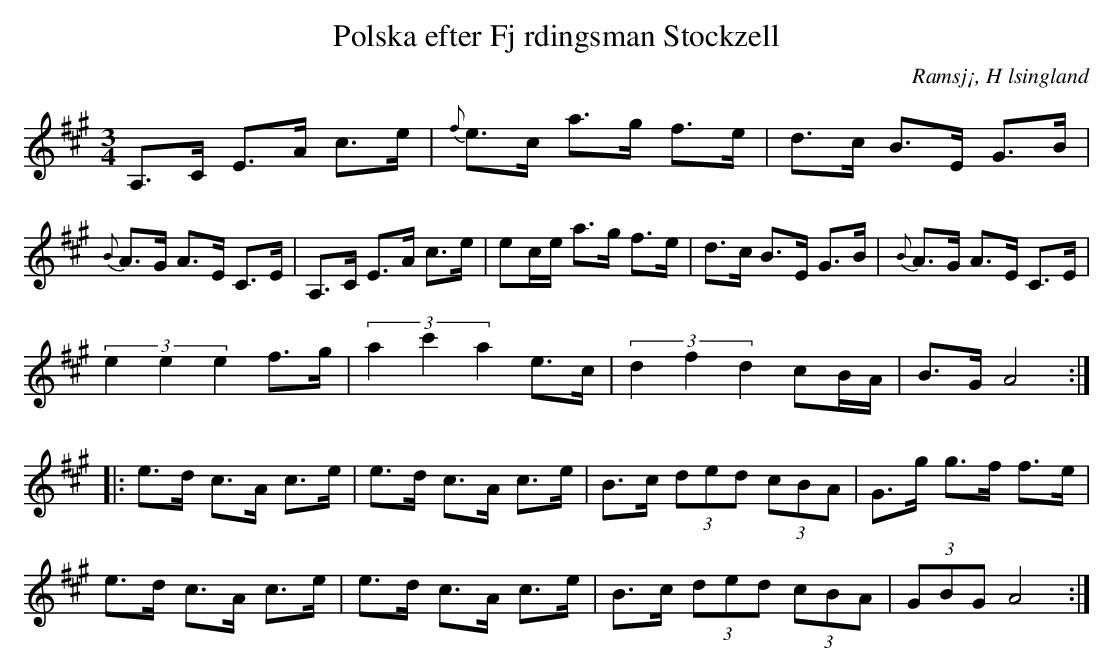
X:1
T:Polska efter Fj rdingsman Stockzell
O: Ramsj¡, H lsingland
M:3/4
L:1/8
K:A
A,>C E>A c>e|{f}e>c a>g f>e| d>c B>E G>B |{B}A>G A>E C>E|A,>C E>A c>e|ec/e/ a>g f>e| d>c B>E G>B |{B}A>G A>E C>E|
(3e2 e2 e2 f>g | (3a2 c'2 a2 e>c | (3d2 f2 d2 cB/A/ | B>G A4 :|
|: e>d c>A c>e | e>d c>A c>e | B>c (3ded (3cBA | G>g g>f f>e |
e>d c>A c>e | e>d c>A c>e | B>c (3ded (3cBA | (3GBG A4 :|]
